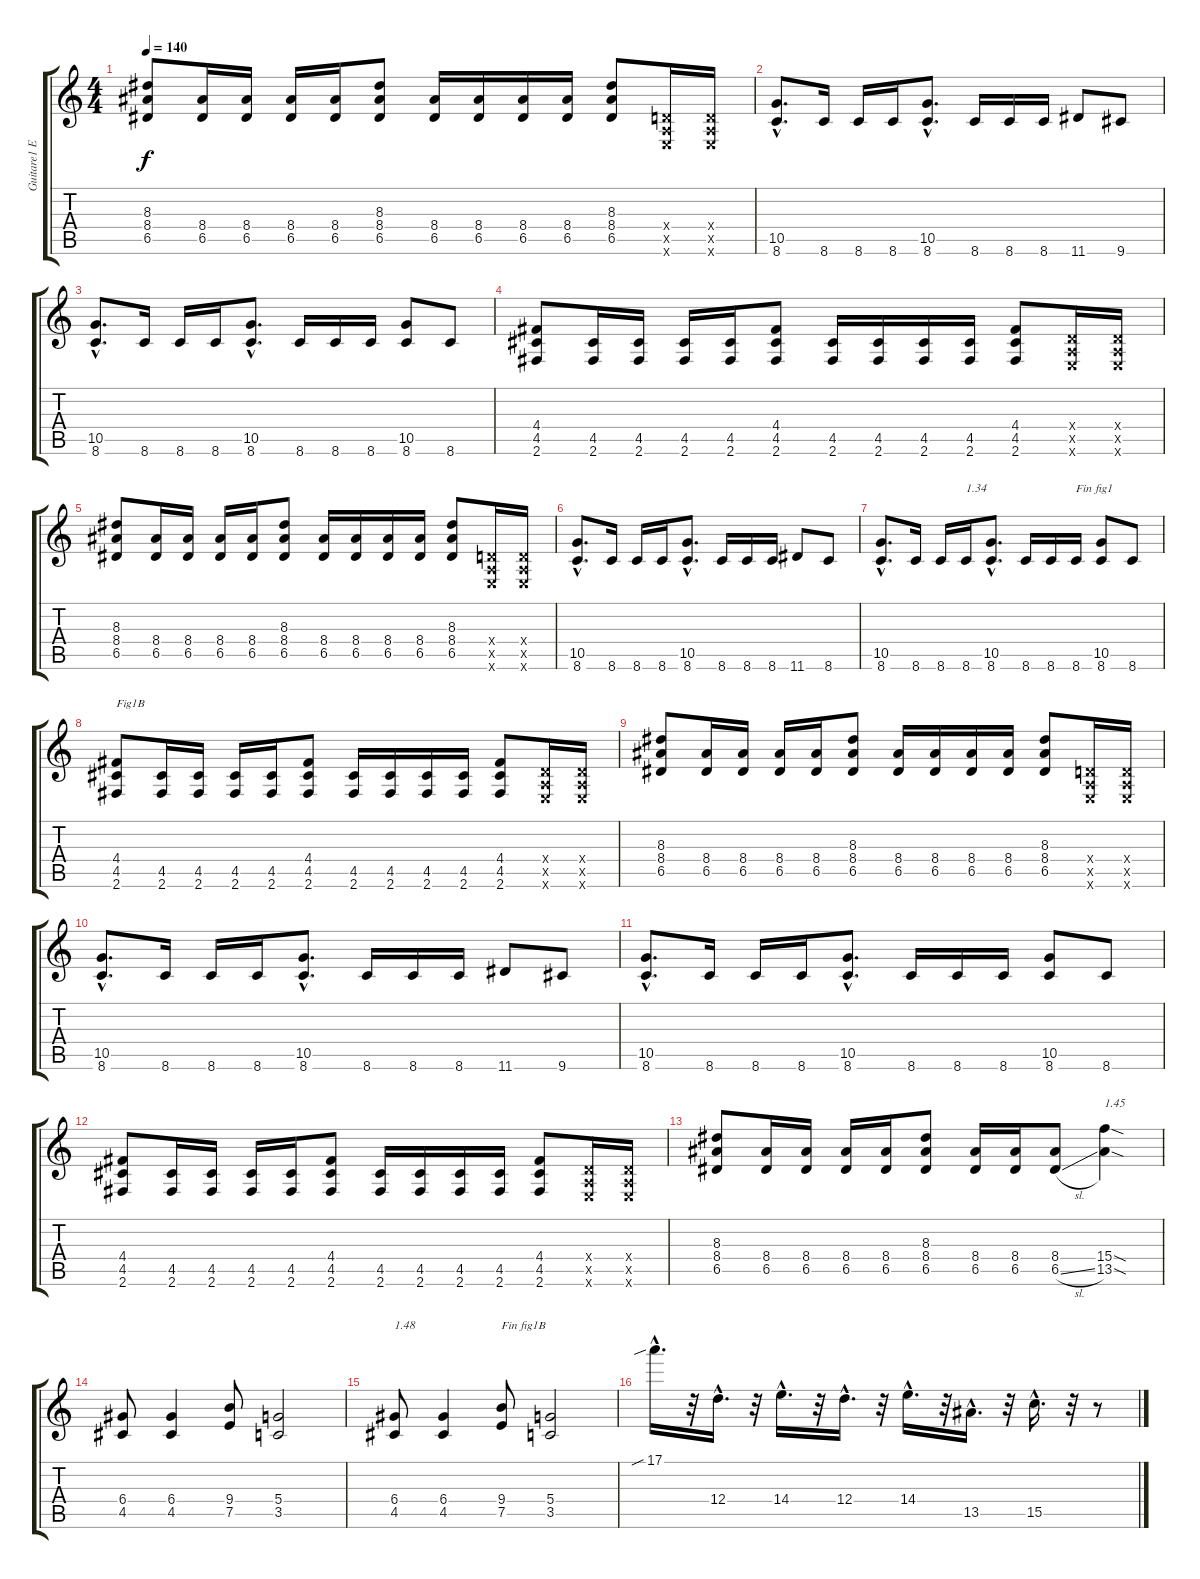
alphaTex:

\track ("Guitare1 E" "Guitare1 E") {instrument overdrivenguitar}
\staff {score tabs}
\tuning (E4 B3 G3 D3 A2 E2) {hide}
\ts (4 4)
\tempo 140
\clef g2
\ks c
(8.3 8.4 6.5).8{dy f} (8.4 6.5).16 (8.4 6.5).16 (8.4 6.5).16 (8.4 6.5).16 (8.3 8.4 6.5).8 (8.4 6.5).16 (8.4 6.5).16 (8.4 6.5).16 (8.4 6.5).16 (8.3 8.4 6.5).8 (0.4{x} 0.5{x} 0.6{x}).16 (0.4{x} 0.5{x} 0.6{x}).16 |
(10.5{hac} 8.6{hac}).8{d} 8.6.16 8.6.16 8.6.16 (10.5{hac} 8.6{hac}).8{d} 8.6.16 8.6.16 8.6.16 11.6.8 9.6.8 |
(10.5{hac} 8.6{hac}).8{d} 8.6.16 8.6.16 8.6.16 (10.5{hac} 8.6{hac}).8{d} 8.6.16 8.6.16 8.6.16 (10.5 8.6).8 8.6.8 |
(4.4 4.5 2.6).8 (4.5 2.6).16 (4.5 2.6).16 (4.5 2.6).16 (4.5 2.6).16 (4.4 4.5 2.6).8 (4.5 2.6).16 (4.5 2.6).16 (4.5 2.6).16 (4.5 2.6).16 (4.4 4.5 2.6).8 (0.4{x} 0.5{x} 0.6{x}).16 (0.4{x} 0.5{x} 0.6{x}).16 |
(8.3 8.4 6.5).8 (8.4 6.5).16 (8.4 6.5).16 (8.4 6.5).16 (8.4 6.5).16 (8.3 8.4 6.5).8 (8.4 6.5).16 (8.4 6.5).16 (8.4 6.5).16 (8.4 6.5).16 (8.3 8.4 6.5).8 (0.4{x} 0.5{x} 0.6{x}).16 (0.4{x} 0.5{x} 0.6{x}).16 |
(10.5{hac} 8.6{hac}).8{d} 8.6.16 8.6.16 8.6.16 (10.5{hac} 8.6{hac}).8{d} 8.6.16 8.6.16 8.6.16 11.6.8 8.6.8 |
(10.5{hac} 8.6{hac}).8{d} 8.6.16 8.6.16 8.6.16{txt "1.34"} (10.5{hac} 8.6{hac}).8{d} 8.6.16 8.6.16 8.6.16{txt "Fin fig1"} (10.5 8.6).8 8.6.8 |
(4.4 4.5 2.6).8{txt "Fig1B"} (4.5 2.6).16 (4.5 2.6).16 (4.5 2.6).16 (4.5 2.6).16 (4.4 4.5 2.6).8 (4.5 2.6).16 (4.5 2.6).16 (4.5 2.6).16 (4.5 2.6).16 (4.4 4.5 2.6).8 (0.4{x} 0.5{x} 0.6{x}).16 (0.4{x} 0.5{x} 0.6{x}).16 |
(8.3 8.4 6.5).8 (8.4 6.5).16 (8.4 6.5).16 (8.4 6.5).16 (8.4 6.5).16 (8.3 8.4 6.5).8 (8.4 6.5).16 (8.4 6.5).16 (8.4 6.5).16 (8.4 6.5).16 (8.3 8.4 6.5).8 (0.4{x} 0.5{x} 0.6{x}).16 (0.4{x} 0.5{x} 0.6{x}).16 |
(10.5{hac} 8.6{hac}).8{d} 8.6.16 8.6.16 8.6.16 (10.5{hac} 8.6{hac}).8{d} 8.6.16 8.6.16 8.6.16 11.6.8 9.6.8 |
(10.5{hac} 8.6{hac}).8{d} 8.6.16 8.6.16 8.6.16 (10.5{hac} 8.6{hac}).8{d} 8.6.16 8.6.16 8.6.16 (10.5 8.6).8 8.6.8 |
(4.4 4.5 2.6).8 (4.5 2.6).16 (4.5 2.6).16 (4.5 2.6).16 (4.5 2.6).16 (4.4 4.5 2.6).8 (4.5 2.6).16 (4.5 2.6).16 (4.5 2.6).16 (4.5 2.6).16 (4.4 4.5 2.6).8 (0.4{x} 0.5{x} 0.6{x}).16 (0.4{x} 0.5{x} 0.6{x}).16 |
(8.3 8.4 6.5).8 (8.4 6.5).16 (8.4 6.5).16 (8.4 6.5).16 (8.4 6.5).16 (8.3 8.4 6.5).8 (8.4 6.5).16 (8.4 6.5).16 (8.4 6.5{sl}).8 (15.4{sod} 13.5{sod}).4{txt "1.45"} |
(6.4 4.5).8 (6.4 4.5).4 (9.4 7.5).8 (5.4 3.5).2 |
(6.4 4.5).8{txt "1.48"} (6.4 4.5).4 (9.4 7.5).8{txt "Fin fig1B"} (5.4 3.5).2 |
17.1{sib hac}.16{d} r.32 12.4{hac}.16{d} r.32 14.4{hac}.16{d} r.32 12.4{hac}.16{d} r.32 14.4{hac}.16{d} r.32 13.5{hac}.16{d} r.32 15.5{hac}.16{d} r.32 r.8
